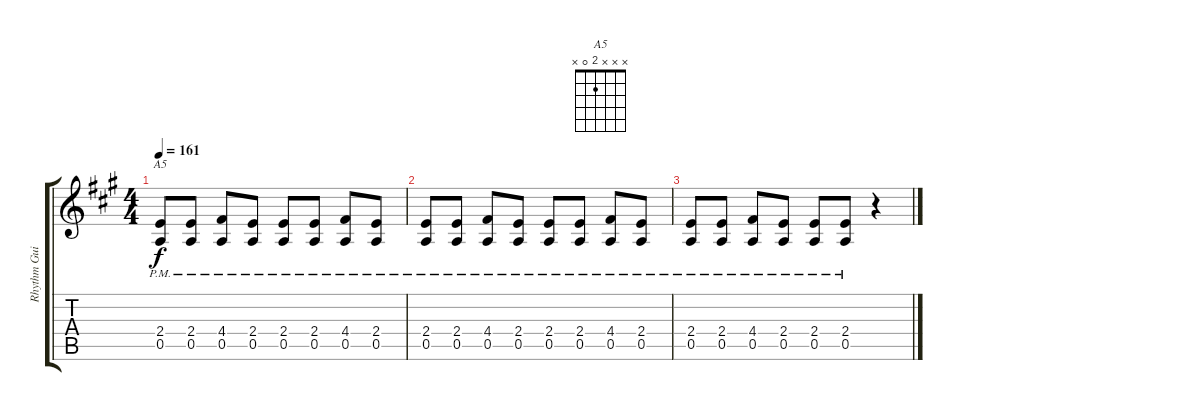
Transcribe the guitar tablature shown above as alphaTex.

\track ("Rhythm Guitar" "Rhythm Gui") {instrument electricguitarclean}
\staff {score tabs}
\tuning (E4 B3 G3 D3 A2 E2) {hide}
\chord ("A5" x x x 2 0 x)
\ts (4 4)
\tempo 161
\clef g2
\ks a
(2.4{pm} 0.5).8{ch "A5" dy f} (2.4{pm} 0.5).8 (4.4{pm} 0.5).8 (2.4{pm} 0.5).8 (2.4{pm} 0.5).8 (2.4{pm} 0.5).8 (4.4{pm} 0.5).8 (2.4{pm} 0.5).8 |
(2.4{pm} 0.5).8 (2.4{pm} 0.5).8 (4.4{pm} 0.5).8 (2.4{pm} 0.5).8 (2.4{pm} 0.5).8 (2.4{pm} 0.5).8 (4.4{pm} 0.5).8 (2.4{pm} 0.5).8 |
(2.4{pm} 0.5).8 (2.4{pm} 0.5).8 (4.4{pm} 0.5).8 (2.4{pm} 0.5).8 (2.4{pm} 0.5).8 (2.4{pm} 0.5).8 r.4
